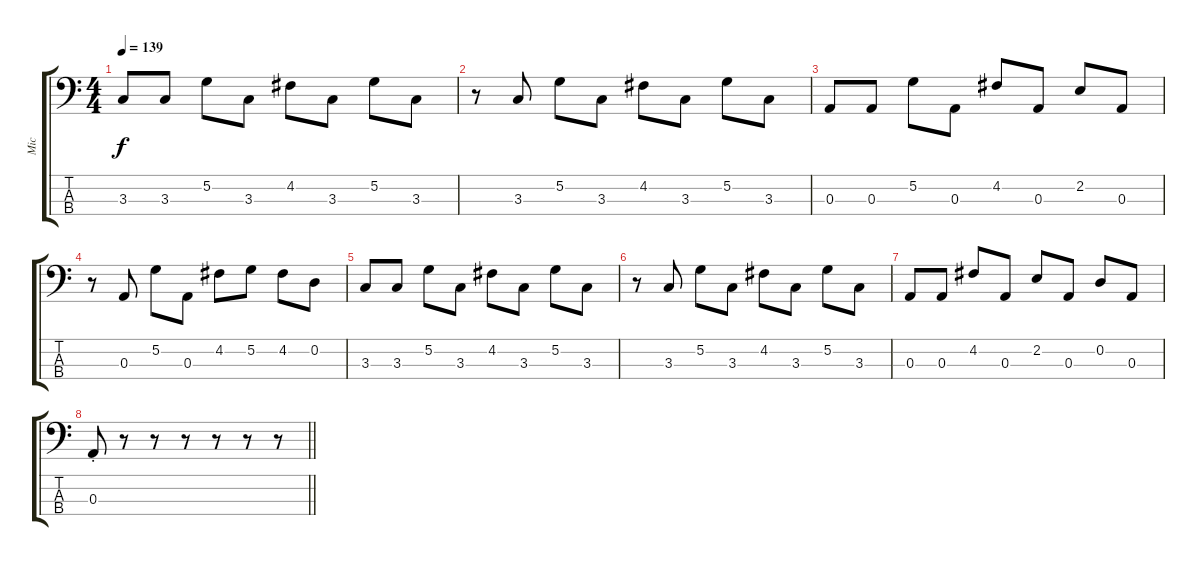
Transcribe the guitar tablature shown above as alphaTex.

\track ("Mic" "Mic") {instrument electricbassfinger}
\staff {score tabs}
\tuning (G2 D2 A1 E1) {hide}
\ts (4 4)
\tempo 139
\clef f4
\ks c
3.3.8{dy f} 3.3.8 5.2.8 3.3.8 4.2.8 3.3.8 5.2.8 3.3.8 |
r.8 3.3.8 5.2.8 3.3.8 4.2.8 3.3.8 5.2.8 3.3.8 |
0.3.8 0.3.8 5.2.8 0.3.8 4.2.8 0.3.8 2.2.8 0.3.8 |
r.8 0.3.8 5.2.8 0.3.8 4.2.8 5.2.8 4.2.8 0.2.8 |
3.3.8 3.3.8 5.2.8 3.3.8 4.2.8 3.3.8 5.2.8 3.3.8 |
r.8 3.3.8 5.2.8 3.3.8 4.2.8 3.3.8 5.2.8 3.3.8 |
0.3.8 0.3.8 4.2.8 0.3.8 2.2.8 0.3.8 0.2.8 0.3.8 |
\barLineRight lightlight
0.3{st}.8 r.8 r.8 r.8 r.8 r.8 r.8
